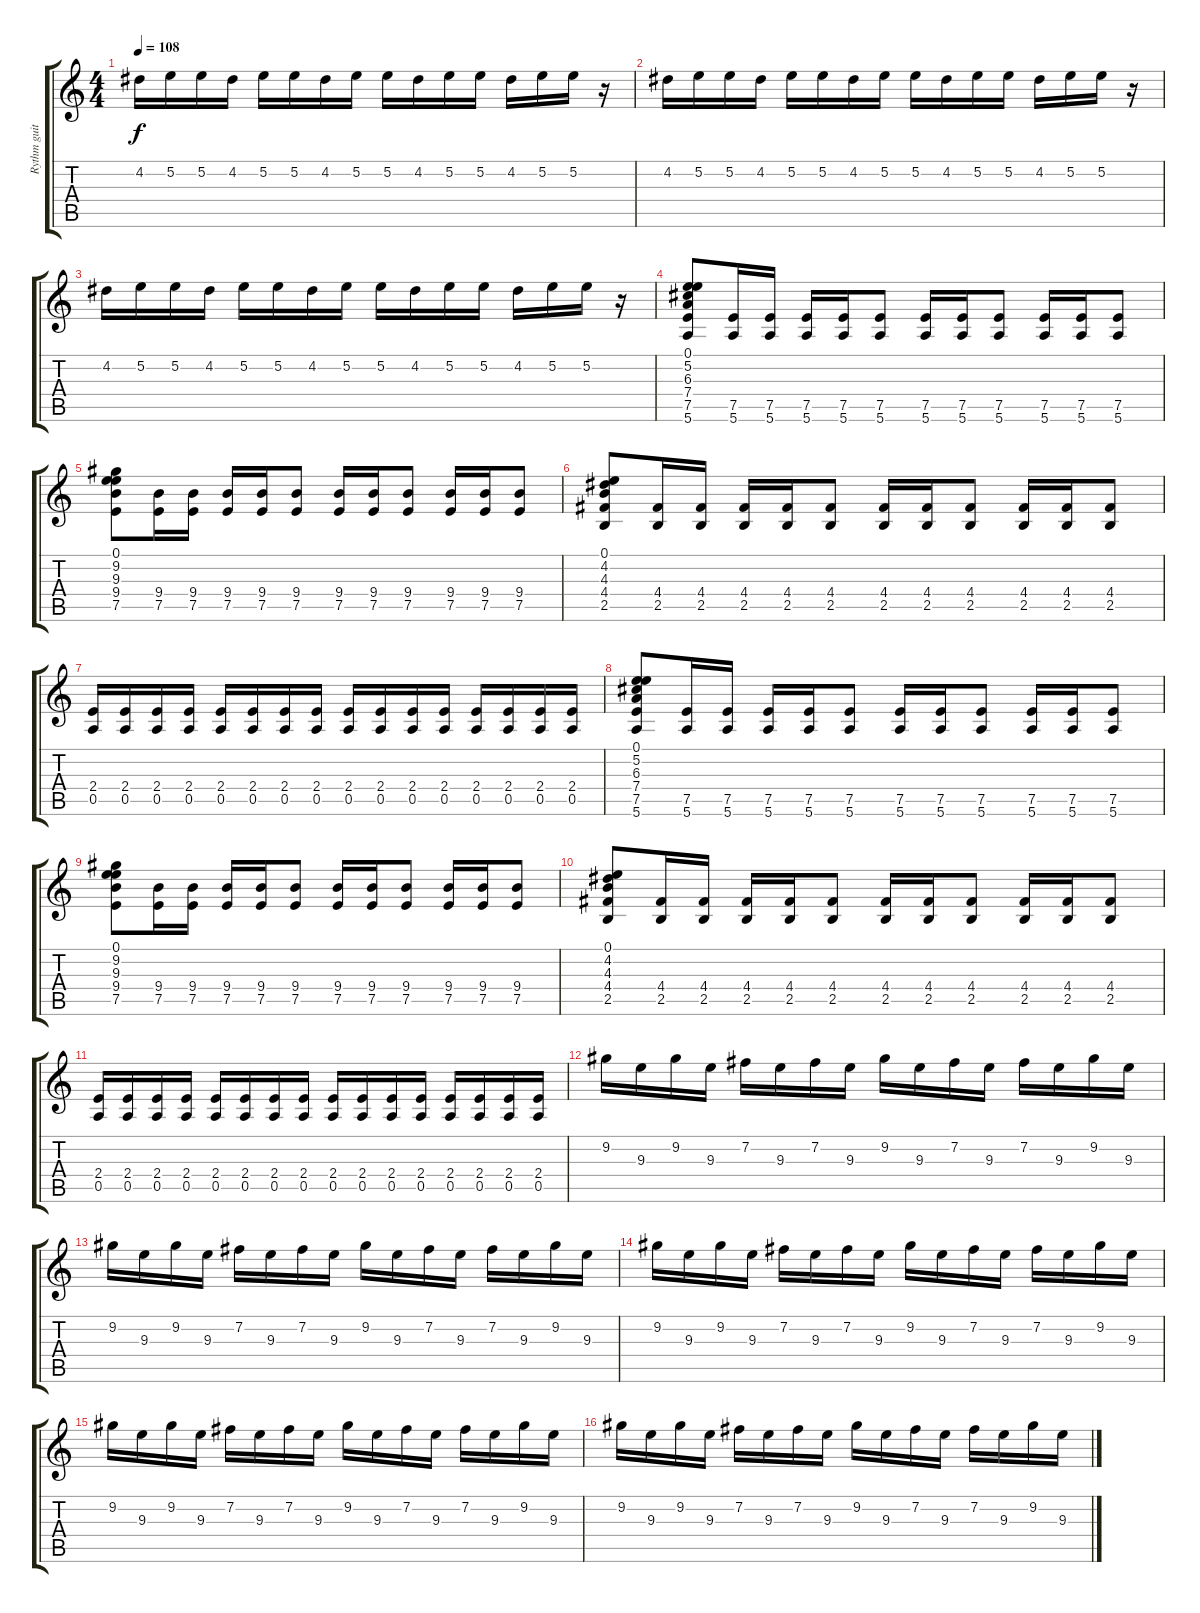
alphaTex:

\track ("Rythm guitar" "Rythm guit") {instrument acousticguitarsteel}
\staff {score tabs}
\tuning (E4 B3 G3 D3 A2 E2) {hide}
\ts (4 4)
\tempo 108
\clef g2
\ks c
4.2.16{dy f} 5.2.16 5.2.16 4.2.16 5.2.16 5.2.16 4.2.16 5.2.16 5.2.16 4.2.16 5.2.16 5.2.16 4.2.16 5.2.16 5.2.16 r.16 |
4.2.16 5.2.16 5.2.16 4.2.16 5.2.16 5.2.16 4.2.16 5.2.16 5.2.16 4.2.16 5.2.16 5.2.16 4.2.16 5.2.16 5.2.16 r.16 |
4.2.16 5.2.16 5.2.16 4.2.16 5.2.16 5.2.16 4.2.16 5.2.16 5.2.16 4.2.16 5.2.16 5.2.16 4.2.16 5.2.16 5.2.16 r.16 |
(0.1 5.2 6.3 7.4 7.5 5.6).8 (7.5 5.6).16 (7.5 5.6).16 (7.5 5.6).16 (7.5 5.6).16 (7.5 5.6).8 (7.5 5.6).16 (7.5 5.6).16 (7.5 5.6).8 (7.5 5.6).16 (7.5 5.6).16 (7.5 5.6).8 |
(0.1 9.2 9.3 9.4 7.5).8 (9.4 7.5).16 (9.4 7.5).16 (9.4 7.5).16 (9.4 7.5).16 (9.4 7.5).8 (9.4 7.5).16 (9.4 7.5).16 (9.4 7.5).8 (9.4 7.5).16 (9.4 7.5).16 (9.4 7.5).8 |
(0.1 4.2 4.3 4.4 2.5).8 (4.4 2.5).16 (4.4 2.5).16 (4.4 2.5).16 (4.4 2.5).16 (4.4 2.5).8 (4.4 2.5).16 (4.4 2.5).16 (4.4 2.5).8 (4.4 2.5).16 (4.4 2.5).16 (4.4 2.5).8 |
(2.4 0.5).16 (2.4 0.5).16 (2.4 0.5).16 (2.4 0.5).16 (2.4 0.5).16 (2.4 0.5).16 (2.4 0.5).16 (2.4 0.5).16 (2.4 0.5).16 (2.4 0.5).16 (2.4 0.5).16 (2.4 0.5).16 (2.4 0.5).16 (2.4 0.5).16 (2.4 0.5).16 (2.4 0.5).16 |
(0.1 5.2 6.3 7.4 7.5 5.6).8 (7.5 5.6).16 (7.5 5.6).16 (7.5 5.6).16 (7.5 5.6).16 (7.5 5.6).8 (7.5 5.6).16 (7.5 5.6).16 (7.5 5.6).8 (7.5 5.6).16 (7.5 5.6).16 (7.5 5.6).8 |
(0.1 9.2 9.3 9.4 7.5).8 (9.4 7.5).16 (9.4 7.5).16 (9.4 7.5).16 (9.4 7.5).16 (9.4 7.5).8 (9.4 7.5).16 (9.4 7.5).16 (9.4 7.5).8 (9.4 7.5).16 (9.4 7.5).16 (9.4 7.5).8 |
(0.1 4.2 4.3 4.4 2.5).8 (4.4 2.5).16 (4.4 2.5).16 (4.4 2.5).16 (4.4 2.5).16 (4.4 2.5).8 (4.4 2.5).16 (4.4 2.5).16 (4.4 2.5).8 (4.4 2.5).16 (4.4 2.5).16 (4.4 2.5).8 |
(2.4 0.5).16 (2.4 0.5).16 (2.4 0.5).16 (2.4 0.5).16 (2.4 0.5).16 (2.4 0.5).16 (2.4 0.5).16 (2.4 0.5).16 (2.4 0.5).16 (2.4 0.5).16 (2.4 0.5).16 (2.4 0.5).16 (2.4 0.5).16 (2.4 0.5).16 (2.4 0.5).16 (2.4 0.5).16 |
9.2.16 9.3.16 9.2.16 9.3.16 7.2.16 9.3.16 7.2.16 9.3.16 9.2.16 9.3.16 7.2.16 9.3.16 7.2.16 9.3.16 9.2.16 9.3.16 |
9.2.16 9.3.16 9.2.16 9.3.16 7.2.16 9.3.16 7.2.16 9.3.16 9.2.16 9.3.16 7.2.16 9.3.16 7.2.16 9.3.16 9.2.16 9.3.16 |
9.2.16 9.3.16 9.2.16 9.3.16 7.2.16 9.3.16 7.2.16 9.3.16 9.2.16 9.3.16 7.2.16 9.3.16 7.2.16 9.3.16 9.2.16 9.3.16 |
9.2.16 9.3.16 9.2.16 9.3.16 7.2.16 9.3.16 7.2.16 9.3.16 9.2.16 9.3.16 7.2.16 9.3.16 7.2.16 9.3.16 9.2.16 9.3.16 |
9.2.16 9.3.16 9.2.16 9.3.16 7.2.16 9.3.16 7.2.16 9.3.16 9.2.16 9.3.16 7.2.16 9.3.16 7.2.16 9.3.16 9.2.16 9.3.16
